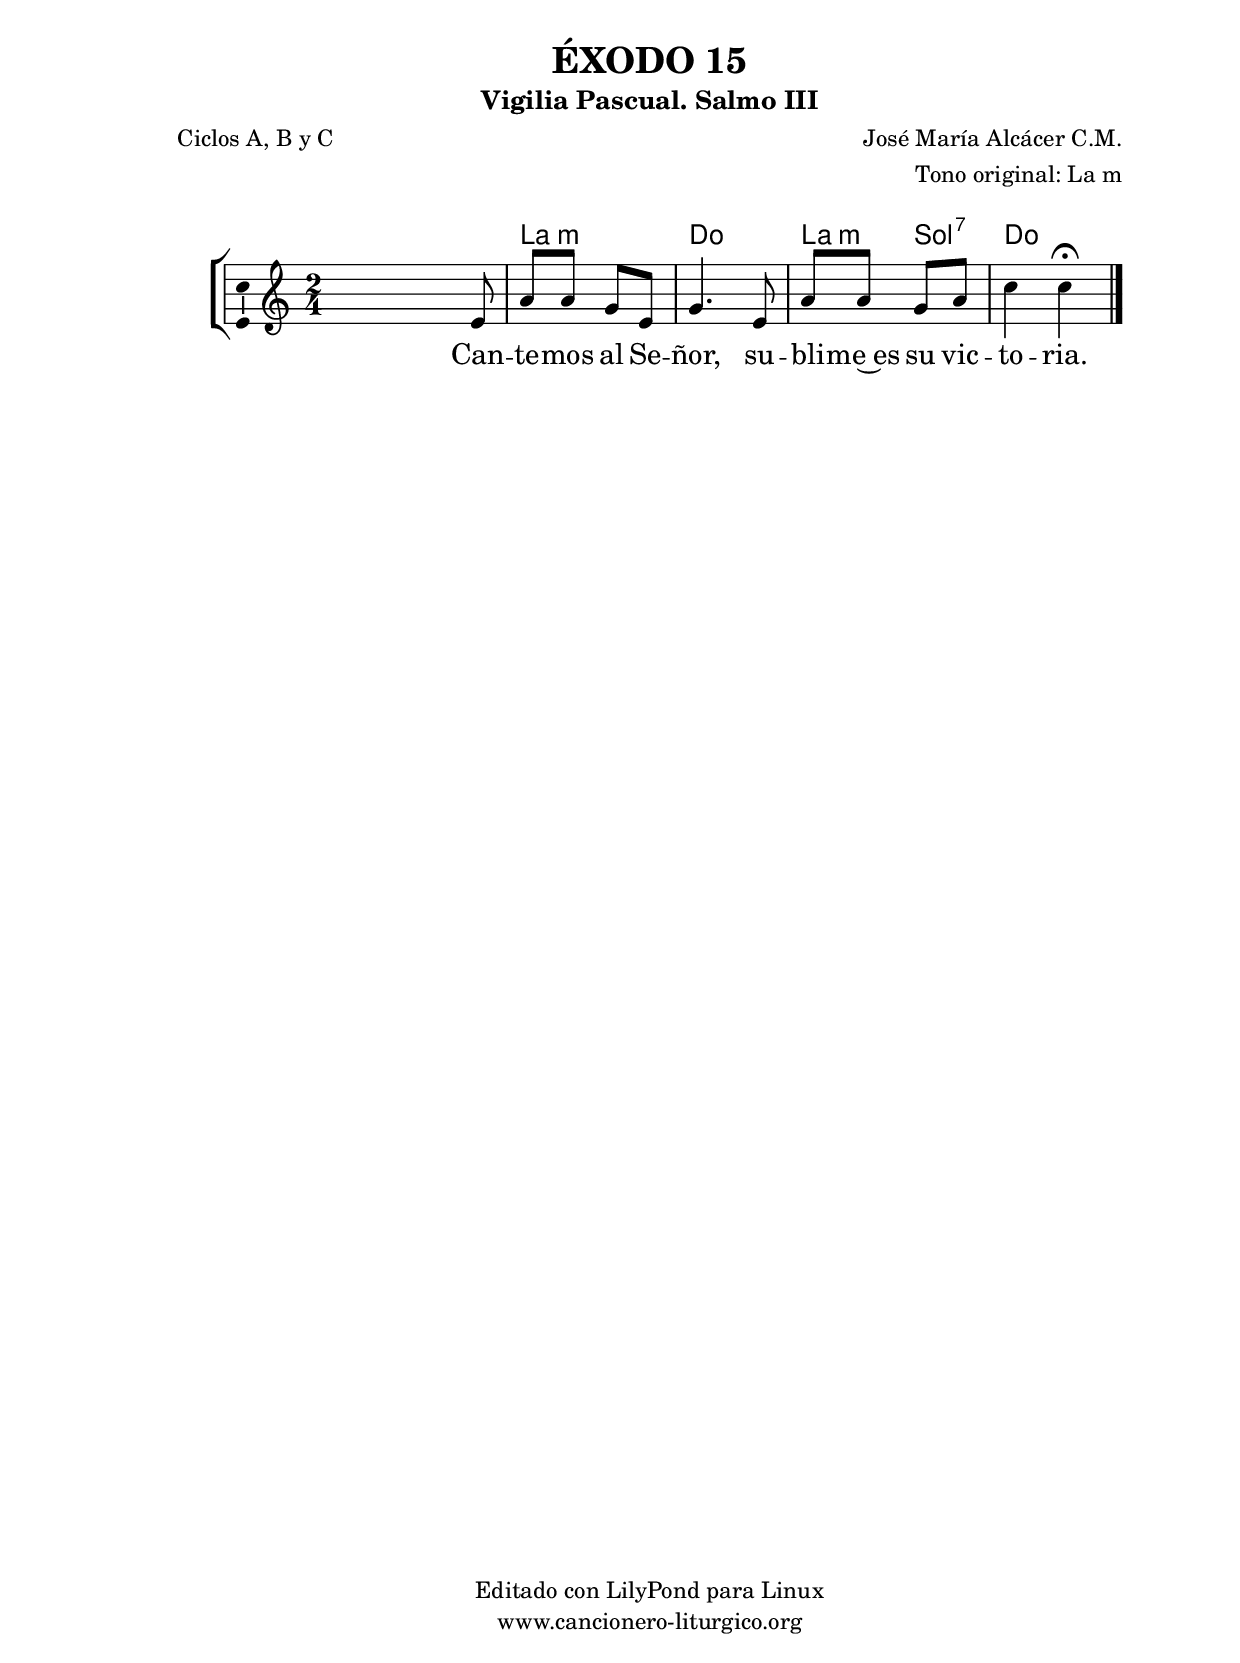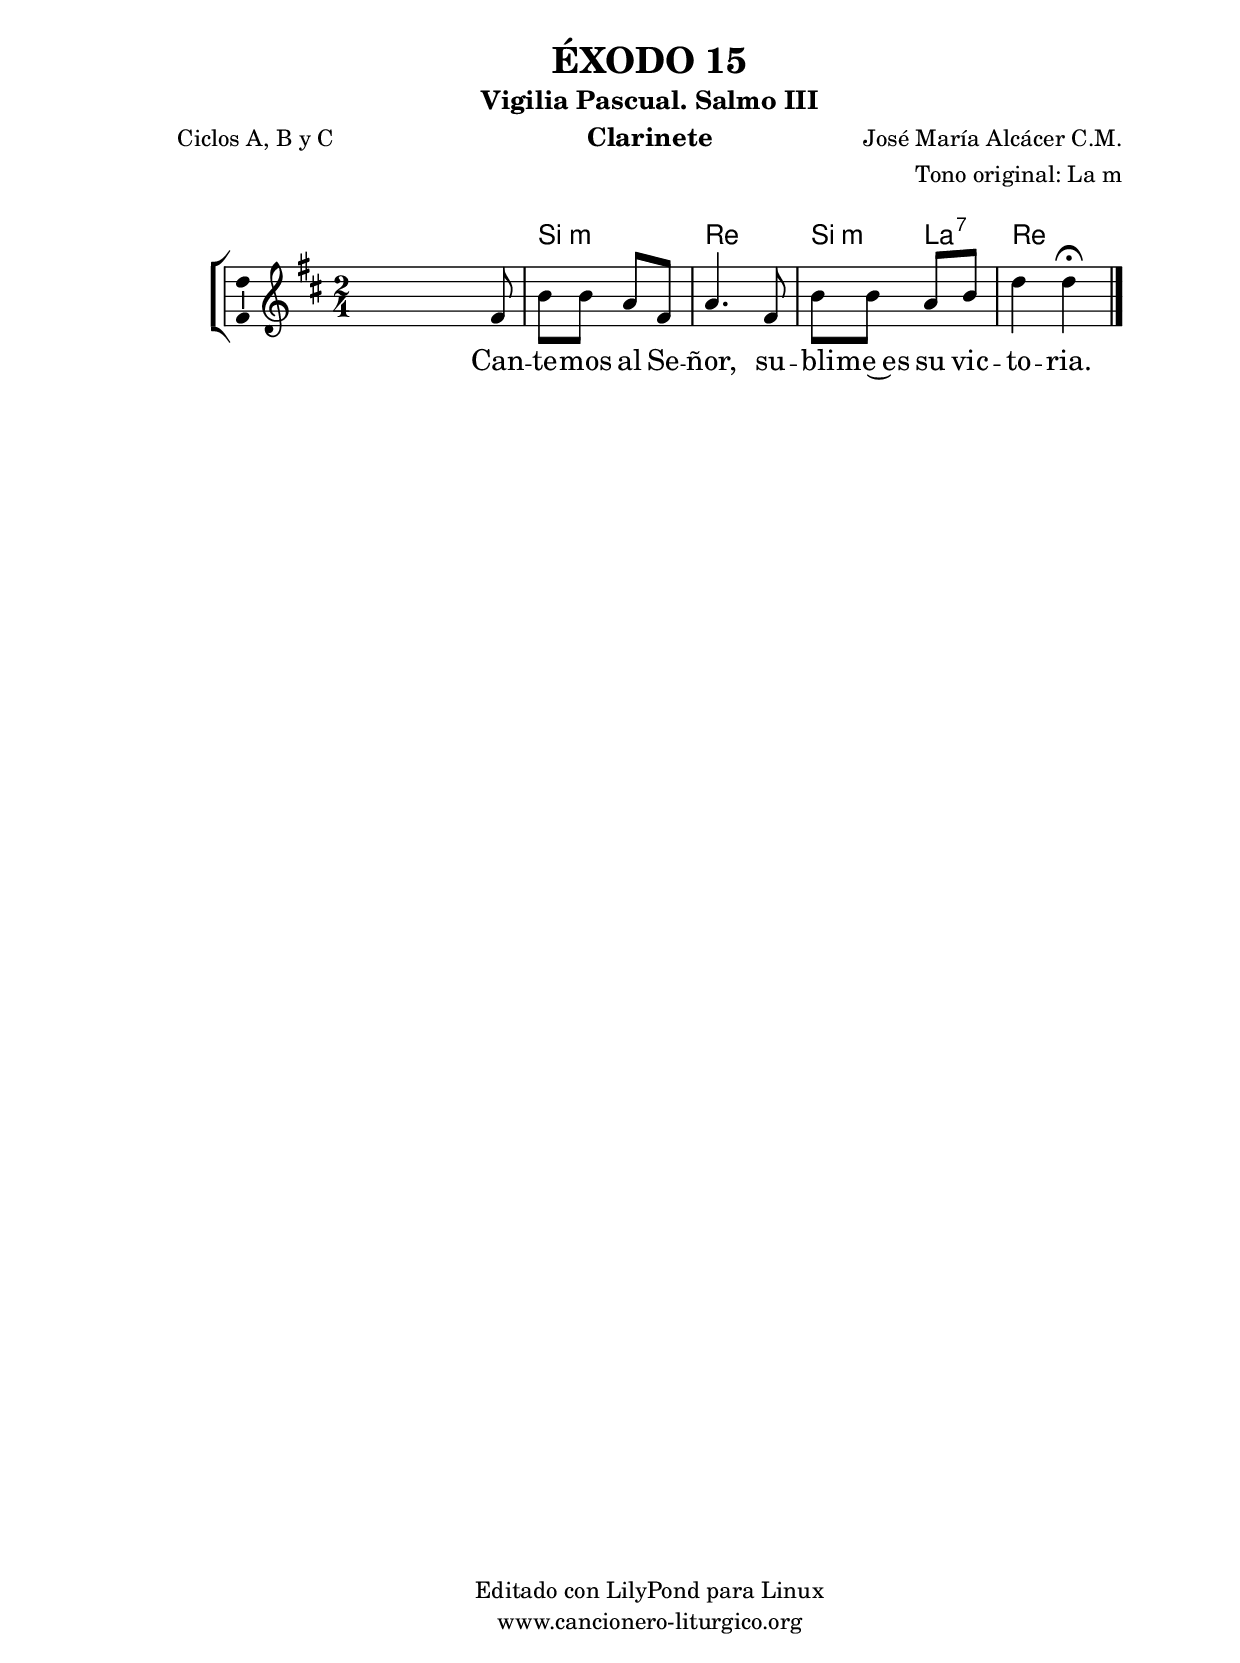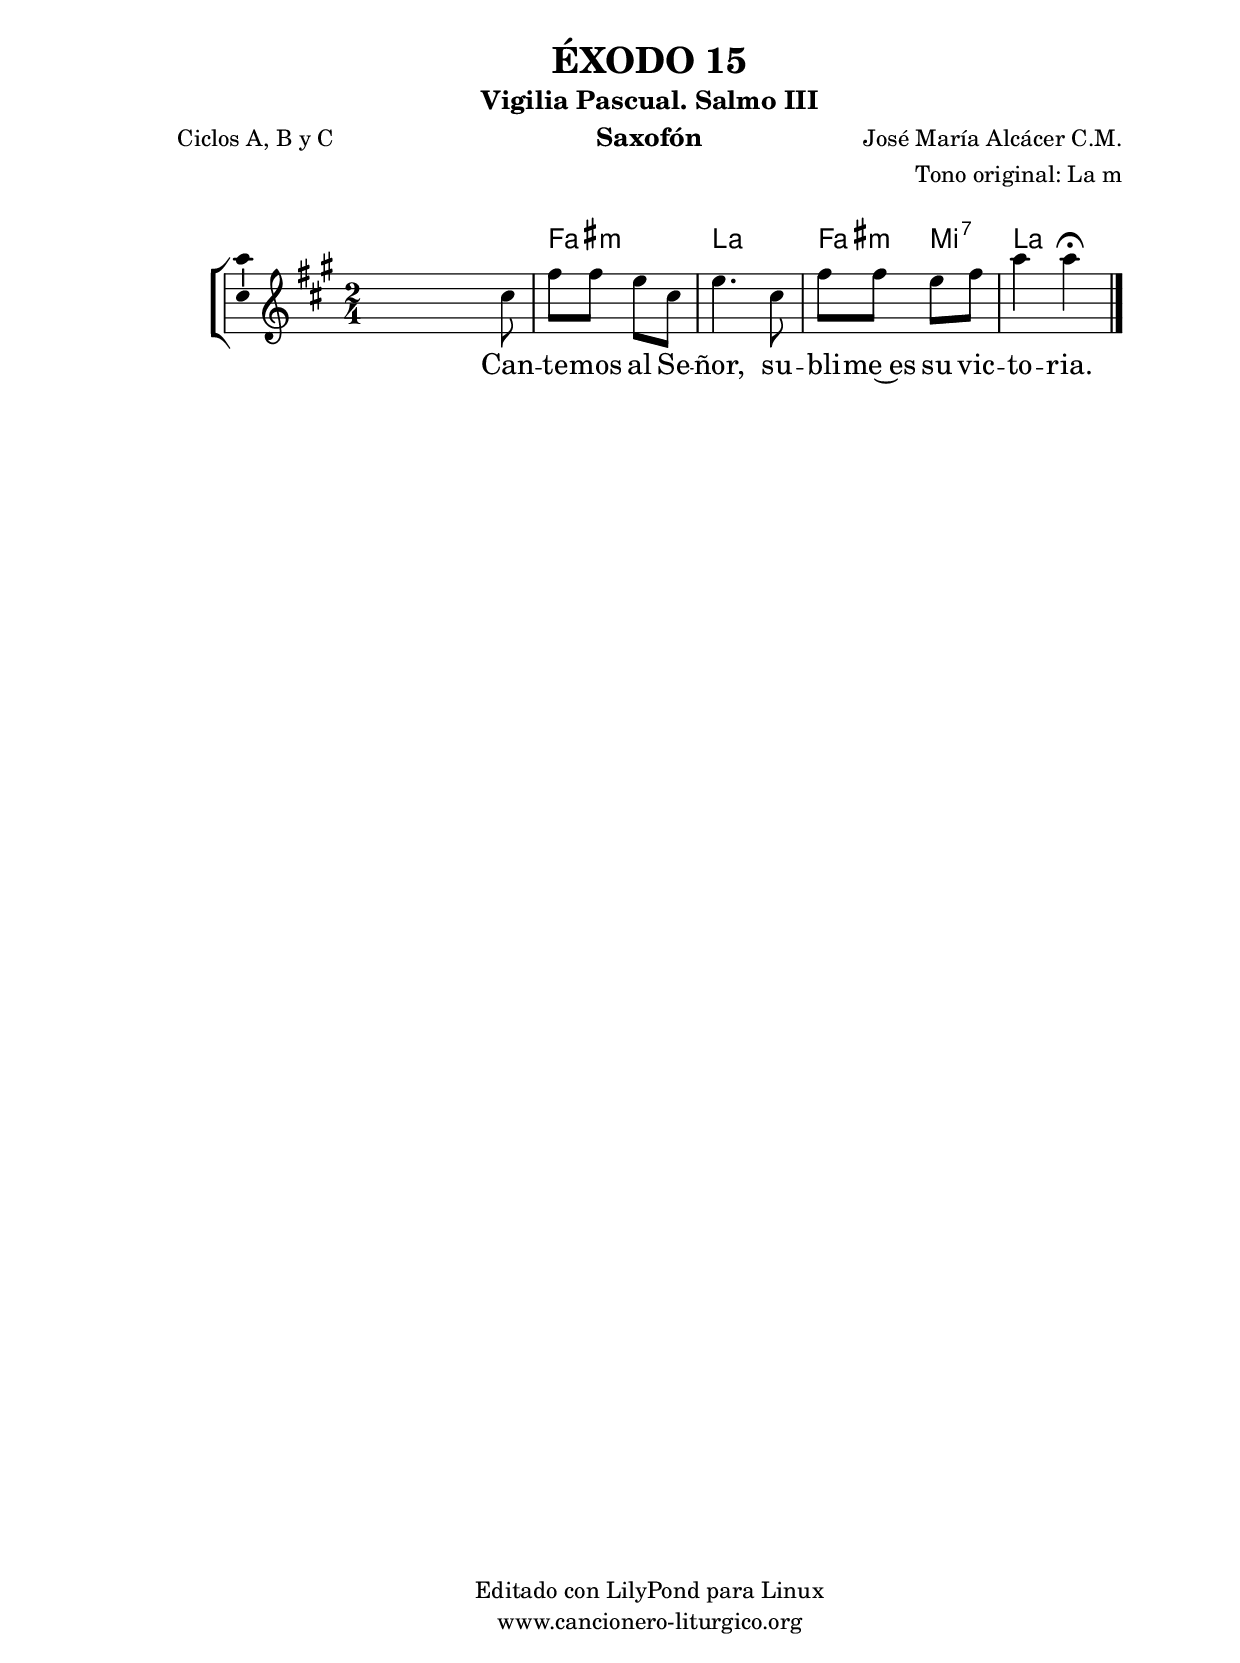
%
%para convertir .midi en .wav:
%timidity filename.midi -Ow -o finename.wav
%
%
%Para convertir de .wav a .mp3:
%lame -h -m j filename.wav
%
%
%para escuchar el midi:
%timidity nombrefichero.midi
%


%versión de lilypond para la que se ha escrito esta partitura:
\version "2.16.0"

	%Tamaño papel
	#(set-default-paper-size "a4")
	%Tamaño partitura
	#(set-global-staff-size 20)
	%No responde al pulsar sobre una nota
	#(ly:set-option 'point-and-click #f)

%parámetros del encabezamiento:
\header {
	title = "ÉXODO 15"
	subtitle = "Vigilia Pascual. Salmo III"
	composer = "José María Alcácer C.M."
	poet = "Ciclos A, B y C"
	meter = ""
	arranger = "Tono original: La m"
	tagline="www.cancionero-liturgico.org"
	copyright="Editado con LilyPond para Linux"
	tiempo = "Pascua"
	usos = "Salmo"
	letra = "Cantemos al Señor, sublime es su victoria."
	}

%parámetros asociados al papel:
\paper  {
	oddHeaderMarkup = \markup {\fill-line { \on-the-fly #not-first-page \fromproperty #'header:title \on-the-fly #not-first-page \fromproperty #'header:composer }}
	evenHeaderMarkup = \markup {\fill-line { \fromproperty #'header:composer \fromproperty #'header:title }}
	#(set-paper-size "a4")
	print-page-number = ##f
	first-page-number = 1
	print-first-page-number = ##f
%	head-separation = 3.0 \cm
	top-margin = 2.0 \cm
	bottom-margin = 0.5\cm
%%%	bottom-margin = -1.0\cm
	left-margin = 3.0 \cm
	line-width = 16.0 \cm 
	indent = 8\mm
	interscoreline = 2.\mm
	between-system-space = 15\mm
%	para que las partituras no llenen la hoja:
	ragged-bottom = ##t
%	idem para la última hoja:
	ragged-last-bottom = ##f
%	para que las partituras llenen el ancho del papel:
	ragged-last = ##f
	after-title-space = 2.5 \cm
%page-count=1
%system-count=8

	%Flexible Vertical Spacing
%	markup-markup-spacing =
%	#'((basic-distance . 15) (minimum-distance . 15) (padding . 3))
	markup-system-spacing =
	#'((basic-distance . 15) (minimum-distance . 15) (padding . 3))
	system-system-spacing =
	#'((basic-distance . 15) (minimum-distance . 15) (padding . 3))
	score-system-spacing =
	#'((basic-distance . 15) (minimum-distance . 15) (padding . 5))
%	top-system-spacing = % header
%	#'((basic-distance . 8) (minimum-distance . 0) (padding . 3))
%	top-markup-spacing =
%	#'((basic-distance . 20) (minimum-distance . 20) (padding . 3))
	last-bottom-spacing = % footer
	#'((basic-distance . 5) (minimum-distance . 5) (padding . 3))
%	score-markup-spacing =
%	#'((basic-distance . 16) (minimum-distance . 13) (padding . 3))

	}


%parámetros que afectan a toda la partitura:
global =  {
	%clave de sol (G):
	\clef G
	%armadura:
%	\transpose c a
	\key a \minor
	\tempo 4=63
	\set Score.tempoHideNote = ##t
	}


acordes = {
	\italianChords
	\chordmode {
%	\transpose c a
{

s2
a2:m c a4:m g:7 c2

	}
	}
}

melodia = 
%\transpose c a
{
	\relative c'{
	\time 2/4

s4 s8 e8
a8 a g e
g4. e8
a8 a g a
c4 c \fermata

	\bar "|."
	}
	}


texto = \lyricmode {
Can -- te -- mos al Se -- ñor,
su -- bli -- me~es su vic -- to -- ria.
	}


acordesStaff = \context ChordNames = acordesStaff <<
	\set chordChanges = ##t
	\acordes
	>>


vozStaff = \context Voice = vozStaff
\with {\consists "Ambitus_engraver"}
<<
%	\set Staff.instrumentName = ""
%	\set Staff.shortInstrumentName = ""
%	\set Staff.midiInstrument = #"clarinet"
%	\set Staff.midiInstrument = #"cello"
%	\set Staff.midiInstrument = #"flute"
	\set Staff.midiInstrument = #"electric guitar (jazz)"
%	\set Staff.midiInstrument = #"english horn"
%	\set Staff.midiInstrument = #"violin"
%	\set Staff.midiInstrument = #"glockenspiel"
	\set Staff.midiMinimumVolume = #0.7
	\set Staff.midiMaximumVolume = #0.9
	\global
	\melodia
	>>


textoStaff = \context Lyrics = textoStaff <<
	\lyricsto vozStaff \texto
	>>

\book {
	\score {
		\context ChoirStaff {
			\override StaffGroup.SystemStartBracket #'collapse-height = #1
			\override Score.SystemStartBar #'collapse-height = #1
			<<
			\acordesStaff
			\vozStaff
			\textoStaff
			>>
			}
		\layout {
	    		\context {
				\Lyrics
				\override LyricText #'font-size = #2
				}
	   		 \context {
				\Score
				%fontSize = #3
				\override StaffSymbol #'staff-space = #(magstep +3)
				%\override Beam #'thickness = #0.55
				%\override SpacingSpanner #'spacing-increment = #1.0
				%\override Slur #'height-limit = #1.5
				}
			}
		}
	\score {
		\unfoldRepeats
		\context ChoirStaff {
			<<
			\acordesStaff
			\vozStaff
			>>
			}
		\midi {
	  		\context {
	  			\Score
				tempoWholesPerMinute = #(ly:make-moment 70 4)
				}
			}
		}
	}

%Partitura para clarinete
#(define output-suffix "C")
\book {
	\header{
		instrument = "Clarinete"
		}
	\score {
		\context ChoirStaff {
			\override StaffGroup.SystemStartBracket #'collapse-height = #1
			\override Score.SystemStartBar #'collapse-height = #1
\transpose c d
			<<
			\acordesStaff
			\vozStaff
			\textoStaff
			>>
			}
		\layout {
	    		\context {
				\Lyrics
				\override LyricText #'font-size = #2
				}
	   		 \context {
				\Score
				%fontSize = #3
				\override StaffSymbol #'staff-space = #(magstep +3)
				%\override Beam #'thickness = #0.55
				%\override SpacingSpanner #'spacing-increment = #1.0
				%\override Slur #'height-limit = #1.5
				}
			}
		}
	}

%Partitura para saxofón
#(define output-suffix "S")
\book {
	\header{
		instrument = "Saxofón"
		}
	\score {
		\context ChoirStaff {
			\override StaffGroup.SystemStartBracket #'collapse-height = #1
			\override Score.SystemStartBar #'collapse-height = #1
\transpose c a
			<<
			\acordesStaff
			\vozStaff
			\textoStaff
			>>
			}
		\layout {
	    		\context {
				\Lyrics
				\override LyricText #'font-size = #2
				}
	   		 \context {
				\Score
				%fontSize = #3
				\override StaffSymbol #'staff-space = #(magstep +3)
				%\override Beam #'thickness = #0.55
				%\override SpacingSpanner #'spacing-increment = #1.0
				%\override Slur #'height-limit = #1.5
				}
			}
		}
	}

